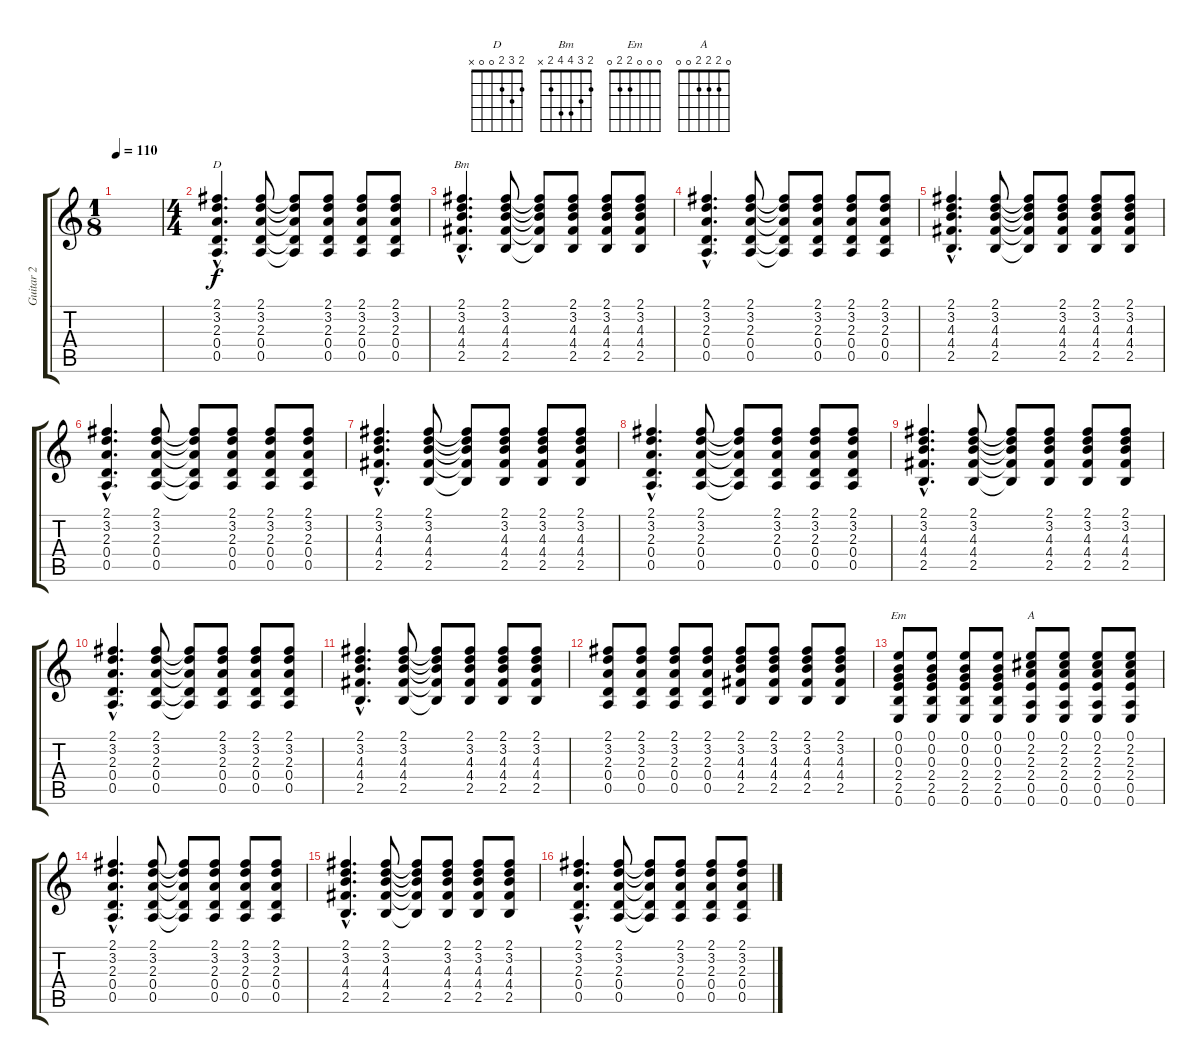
\track ("Guitar 2" "Guitar 2") {instrument electricguitarjazz}
\staff {score tabs}
\tuning (E4 B3 G3 D3 A2 E2) {hide}
\chord ("D" 2 3 2 0 0 x)
\chord ("Bm" 2 3 4 4 2 x)
\chord ("Em" 0 0 0 2 2 0)
\chord ("A" 0 2 2 2 0 0)
\ts (1 8)
\tempo 110
\clef g2
\ks c
|
\ts (4 4)
(2.1{hac} 3.2{hac} 2.3{hac} 0.4{hac} 0.5{hac}).4{d ch "D"} (2.1 3.2 2.3 0.4 0.5).8 (2.1{t} 3.2{t} 2.3{t} 0.4{t} 0.5{t}).8 (2.1 3.2 2.3 0.4 0.5).8 (2.1 3.2 2.3 0.4 0.5).8 (2.1 3.2 2.3 0.4 0.5).8 |
(2.1{hac} 3.2{hac} 4.3{hac} 4.4{hac} 2.5{hac}).4{d ch "Bm"} (2.1 3.2 4.3 4.4 2.5).8 (2.1{t} 3.2{t} 4.3{t} 4.4{t} 2.5{t}).8 (2.1 3.2 4.3 4.4 2.5).8 (2.1 3.2 4.3 4.4 2.5).8 (2.1 3.2 4.3 4.4 2.5).8 |
(2.1{hac} 3.2{hac} 2.3{hac} 0.4{hac} 0.5{hac}).4{d} (2.1 3.2 2.3 0.4 0.5).8 (2.1{t} 3.2{t} 2.3{t} 0.4{t} 0.5{t}).8 (2.1 3.2 2.3 0.4 0.5).8 (2.1 3.2 2.3 0.4 0.5).8 (2.1 3.2 2.3 0.4 0.5).8 |
(2.1{hac} 3.2{hac} 4.3{hac} 4.4{hac} 2.5{hac}).4{d} (2.1 3.2 4.3 4.4 2.5).8 (2.1{t} 3.2{t} 4.3{t} 4.4{t} 2.5{t}).8 (2.1 3.2 4.3 4.4 2.5).8 (2.1 3.2 4.3 4.4 2.5).8 (2.1 3.2 4.3 4.4 2.5).8 |
(2.1{hac} 3.2{hac} 2.3{hac} 0.4{hac} 0.5{hac}).4{d} (2.1 3.2 2.3 0.4 0.5).8 (2.1{t} 3.2{t} 2.3{t} 0.4{t} 0.5{t}).8 (2.1 3.2 2.3 0.4 0.5).8 (2.1 3.2 2.3 0.4 0.5).8 (2.1 3.2 2.3 0.4 0.5).8 |
(2.1{hac} 3.2{hac} 4.3{hac} 4.4{hac} 2.5{hac}).4{d} (2.1 3.2 4.3 4.4 2.5).8 (2.1{t} 3.2{t} 4.3{t} 4.4{t} 2.5{t}).8 (2.1 3.2 4.3 4.4 2.5).8 (2.1 3.2 4.3 4.4 2.5).8 (2.1 3.2 4.3 4.4 2.5).8 |
(2.1{hac} 3.2{hac} 2.3{hac} 0.4{hac} 0.5{hac}).4{d} (2.1 3.2 2.3 0.4 0.5).8 (2.1{t} 3.2{t} 2.3{t} 0.4{t} 0.5{t}).8 (2.1 3.2 2.3 0.4 0.5).8 (2.1 3.2 2.3 0.4 0.5).8 (2.1 3.2 2.3 0.4 0.5).8 |
(2.1{hac} 3.2{hac} 4.3{hac} 4.4{hac} 2.5{hac}).4{d} (2.1 3.2 4.3 4.4 2.5).8 (2.1{t} 3.2{t} 4.3{t} 4.4{t} 2.5{t}).8 (2.1 3.2 4.3 4.4 2.5).8 (2.1 3.2 4.3 4.4 2.5).8 (2.1 3.2 4.3 4.4 2.5).8 |
(2.1{hac} 3.2{hac} 2.3{hac} 0.4{hac} 0.5{hac}).4{d} (2.1 3.2 2.3 0.4 0.5).8 (2.1{t} 3.2{t} 2.3{t} 0.4{t} 0.5{t}).8 (2.1 3.2 2.3 0.4 0.5).8 (2.1 3.2 2.3 0.4 0.5).8 (2.1 3.2 2.3 0.4 0.5).8 |
(2.1{hac} 3.2{hac} 4.3{hac} 4.4{hac} 2.5{hac}).4{d} (2.1 3.2 4.3 4.4 2.5).8 (2.1{t} 3.2{t} 4.3{t} 4.4{t} 2.5{t}).8 (2.1 3.2 4.3 4.4 2.5).8 (2.1 3.2 4.3 4.4 2.5).8 (2.1 3.2 4.3 4.4 2.5).8 |
(2.1 3.2 2.3 0.4 0.5).8 (2.1 3.2 2.3 0.4 0.5).8 (2.1 3.2 2.3 0.4 0.5).8 (2.1 3.2 2.3 0.4 0.5).8 (2.1 3.2 4.3 4.4 2.5).8 (2.1 3.2 4.3 4.4 2.5).8 (2.1 3.2 4.3 4.4 2.5).8 (2.1 3.2 4.3 4.4 2.5).8 |
(0.1 0.2 0.3 2.4 2.5 0.6).8{ch "Em"} (0.1 0.2 0.3 2.4 2.5 0.6).8 (0.1 0.2 0.3 2.4 2.5 0.6).8 (0.1 0.2 0.3 2.4 2.5 0.6).8 (0.1 2.2 2.3 2.4 0.5 0.6).8{ch "A"} (0.1 2.2 2.3 2.4 0.5 0.6).8 (0.1 2.2 2.3 2.4 0.5 0.6).8 (0.1 2.2 2.3 2.4 0.5 0.6).8 |
(2.1{hac} 3.2{hac} 2.3{hac} 0.4{hac} 0.5{hac}).4{d} (2.1 3.2 2.3 0.4 0.5).8 (2.1{t} 3.2{t} 2.3{t} 0.4{t} 0.5{t}).8 (2.1 3.2 2.3 0.4 0.5).8 (2.1 3.2 2.3 0.4 0.5).8 (2.1 3.2 2.3 0.4 0.5).8 |
(2.1{hac} 3.2{hac} 4.3{hac} 4.4{hac} 2.5{hac}).4{d} (2.1 3.2 4.3 4.4 2.5).8 (2.1{t} 3.2{t} 4.3{t} 4.4{t} 2.5{t}).8 (2.1 3.2 4.3 4.4 2.5).8 (2.1 3.2 4.3 4.4 2.5).8 (2.1 3.2 4.3 4.4 2.5).8 |
(2.1{hac} 3.2{hac} 2.3{hac} 0.4{hac} 0.5{hac}).4{d} (2.1 3.2 2.3 0.4 0.5).8 (2.1{t} 3.2{t} 2.3{t} 0.4{t} 0.5{t}).8 (2.1 3.2 2.3 0.4 0.5).8 (2.1 3.2 2.3 0.4 0.5).8 (2.1 3.2 2.3 0.4 0.5).8
